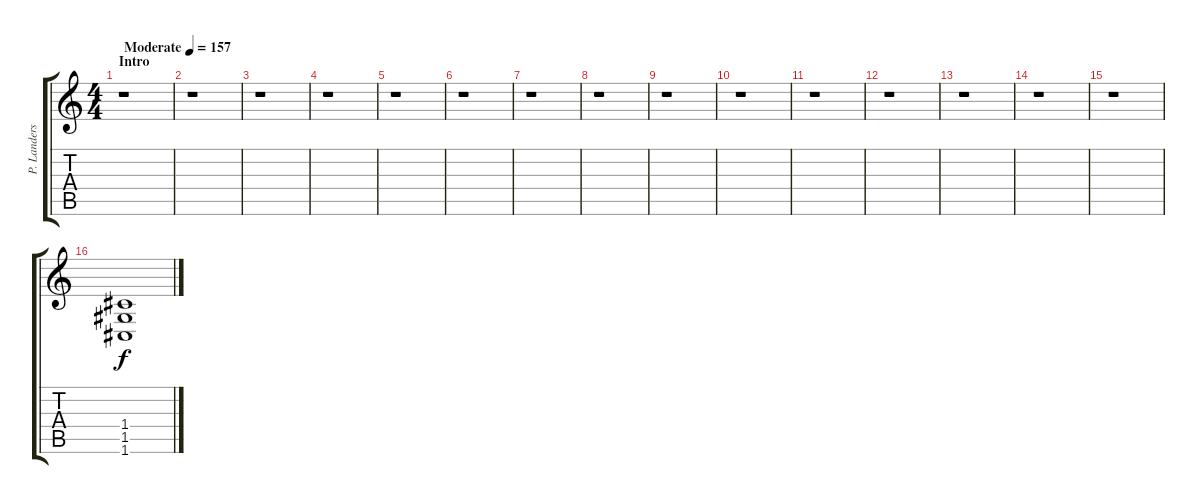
\track ("P. Landers" "P. Landers") {instrument overdrivenguitar}
\staff {score tabs}
\tuning (D4 A3 F3 C3 G2 C2) {hide}
\ts (4 4)
\section ("" "Intro")
\tempo (157 "Moderate")
\clef g2
\ks c
r.1{dy f instrument overdrivenguitar} |
r.1 |
r.1 |
r.1 |
r.1 |
r.1 |
r.1 |
r.1 |
r.1 |
r.1 |
r.1 |
r.1 |
r.1 |
r.1 |
r.1 |
(1.4 1.5 1.6).1
